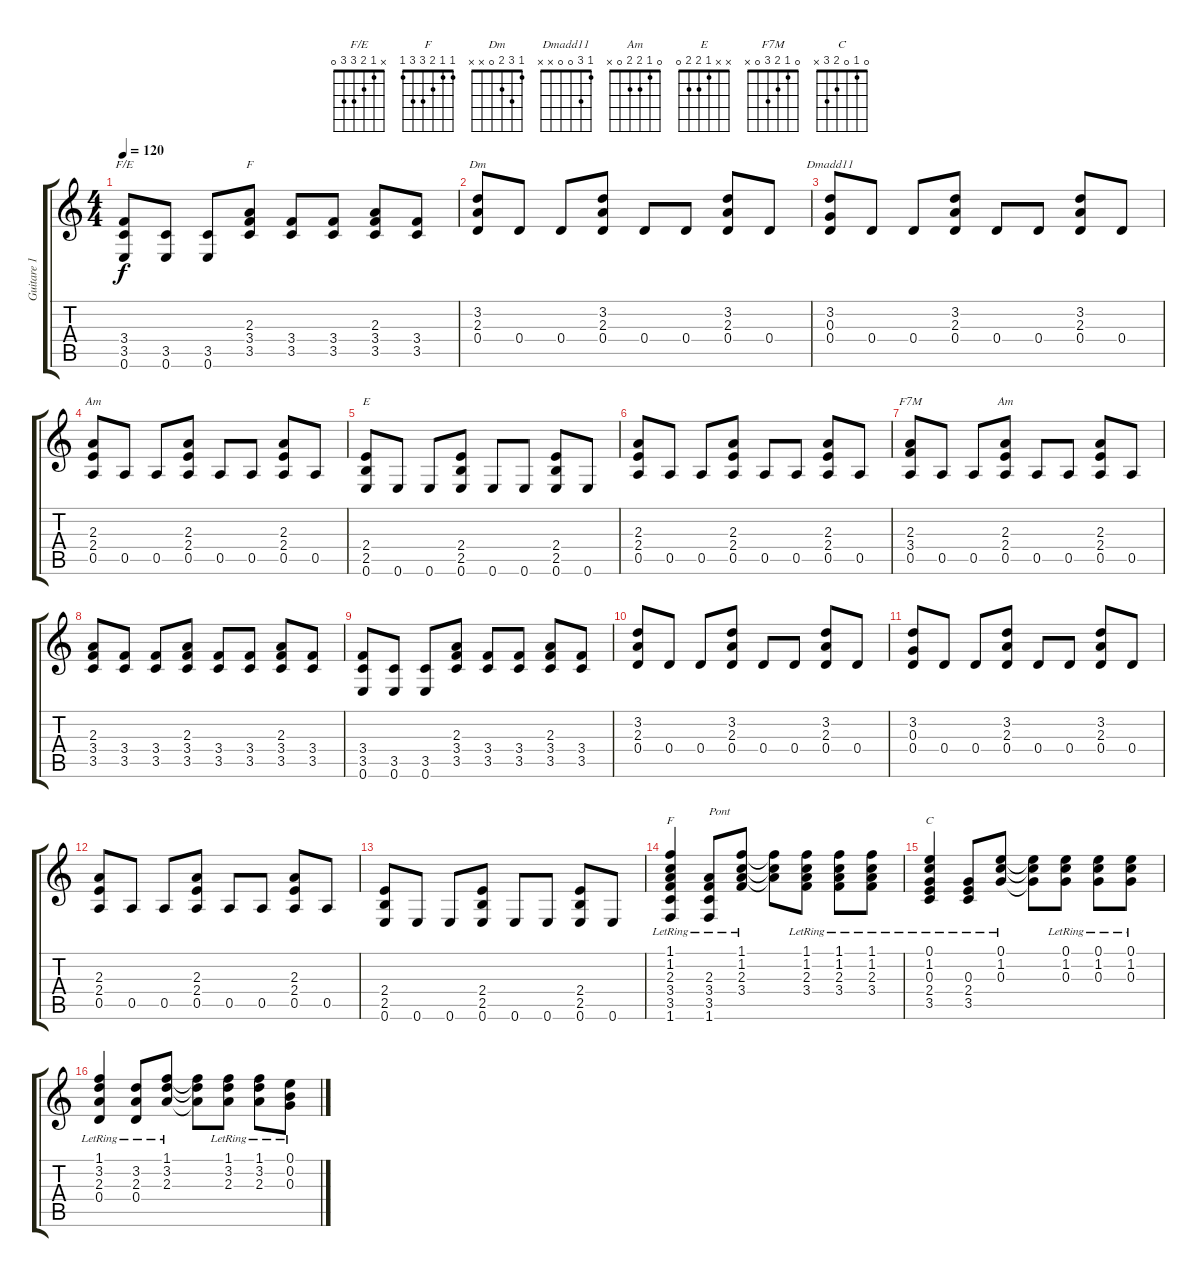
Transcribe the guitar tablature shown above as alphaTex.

\track ("Guitare 1 " "Guitare 1 ") {instrument acousticguitarsteel}
\staff {score tabs}
\tuning (E4 B3 G3 D3 A2 E2) {hide}
\chord ("F/E" x 1 2 3 3 0)
\chord ("F" x 1 2 3 3 1)
\chord ("Dm" 1 3 2 0 x x)
\chord ("Dmadd11" 1 3 0 0 x x)
\chord ("Am" x 1 2 2 0 x)
\chord ("E" x x 1 2 2 0)
\chord ("F7M" 0 1 2 3 0 x)
\chord ("Am" 0 1 2 2 0 x)
\chord ("F" 1 1 2 3 3 1)
\chord ("C" 0 1 0 2 3 x)
\ts (4 4)
\tempo 120
\clef g2
\ks c
(3.4 3.5 0.6).8{ch "F/E" dy f} (3.5 0.6).8 (3.5 0.6).8 (2.3 3.4 3.5).8{ch "F"} (3.4 3.5).8 (3.4 3.5).8 (2.3 3.4 3.5).8 (3.4 3.5).8 |
(3.2 2.3 0.4).8{ch "Dm"} 0.4.8 0.4.8 (3.2 2.3 0.4).8 0.4.8 0.4.8 (3.2 2.3 0.4).8 0.4.8 |
(3.2 0.3 0.4).8{ch "Dmadd11"} 0.4.8 0.4.8 (3.2 2.3 0.4).8 0.4.8 0.4.8 (3.2 2.3 0.4).8 0.4.8 |
(2.3 2.4 0.5).8{ch "Am"} 0.5.8 0.5.8 (2.3 2.4 0.5).8 0.5.8 0.5.8 (2.3 2.4 0.5).8 0.5.8 |
(2.4 2.5 0.6).8{ch "E"} 0.6.8 0.6.8 (2.4 2.5 0.6).8 0.6.8 0.6.8 (2.4 2.5 0.6).8 0.6.8 |
(2.3 2.4 0.5).8 0.5.8 0.5.8 (2.3 2.4 0.5).8 0.5.8 0.5.8 (2.3 2.4 0.5).8 0.5.8 |
(2.3 3.4 0.5).8{ch "F7M"} 0.5.8 0.5.8 (2.3 2.4 0.5).8{ch "Am"} 0.5.8 0.5.8 (2.3 2.4 0.5).8 0.5.8 |
(2.3 3.4 3.5).8 (3.4 3.5).8 (3.4 3.5).8 (2.3 3.4 3.5).8 (3.4 3.5).8 (3.4 3.5).8 (2.3 3.4 3.5).8 (3.4 3.5).8 |
(3.4 3.5 0.6).8 (3.5 0.6).8 (3.5 0.6).8 (2.3 3.4 3.5).8 (3.4 3.5).8 (3.4 3.5).8 (2.3 3.4 3.5).8 (3.4 3.5).8 |
(3.2 2.3 0.4).8 0.4.8 0.4.8 (3.2 2.3 0.4).8 0.4.8 0.4.8 (3.2 2.3 0.4).8 0.4.8 |
(3.2 0.3 0.4).8 0.4.8 0.4.8 (3.2 2.3 0.4).8 0.4.8 0.4.8 (3.2 2.3 0.4).8 0.4.8 |
(2.3 2.4 0.5).8 0.5.8 0.5.8 (2.3 2.4 0.5).8 0.5.8 0.5.8 (2.3 2.4 0.5).8 0.5.8 |
(2.4 2.5 0.6).8 0.6.8 0.6.8 (2.4 2.5 0.6).8 0.6.8 0.6.8 (2.4 2.5 0.6).8 0.6.8 |
(1.1{lr} 1.2{lr} 2.3{lr} 3.4{lr} 3.5{lr} 1.6{lr}).4{ch "F"} (2.3{lr} 3.4{lr} 3.5{lr} 1.6{lr}).8{txt "Pont"} (1.1{lr} 1.2{lr} 2.3{lr} 3.4{lr}).8 (1.1{t} 1.2{t} 2.3{t}).8 (1.1{lr} 1.2{lr} 2.3{lr} 3.4{lr}).8 (1.1{lr} 1.2{lr} 2.3{lr} 3.4{lr}).8 (1.1{lr} 1.2{lr} 2.3{lr} 3.4{lr}).8 |
(0.1{lr} 1.2{lr} 0.3{lr} 2.4{lr} 3.5{lr}).4{ch "C"} (0.3{lr} 2.4{lr} 3.5{lr}).8 (0.1{lr} 1.2{lr} 0.3{lr}).8 (0.1{t} 1.2{t} 0.3{t}).8 (0.1{lr} 1.2{lr} 0.3{lr}).8 (0.1{lr} 1.2{lr} 0.3{lr}).8 (0.1{lr} 1.2{lr} 0.3{lr}).8 |
(1.1{lr} 3.2{lr} 2.3{lr} 0.4{lr}).4 (3.2{lr} 2.3{lr} 0.4{lr}).8 (1.1{lr} 3.2{lr} 2.3{lr}).8 (1.1{t} 3.2{t} 2.3{t}).8 (1.1{lr} 3.2{lr} 2.3{lr}).8 (1.1{lr} 3.2{lr} 2.3{lr}).8 (0.1{lr} 0.2{lr} 0.3{lr}).8
